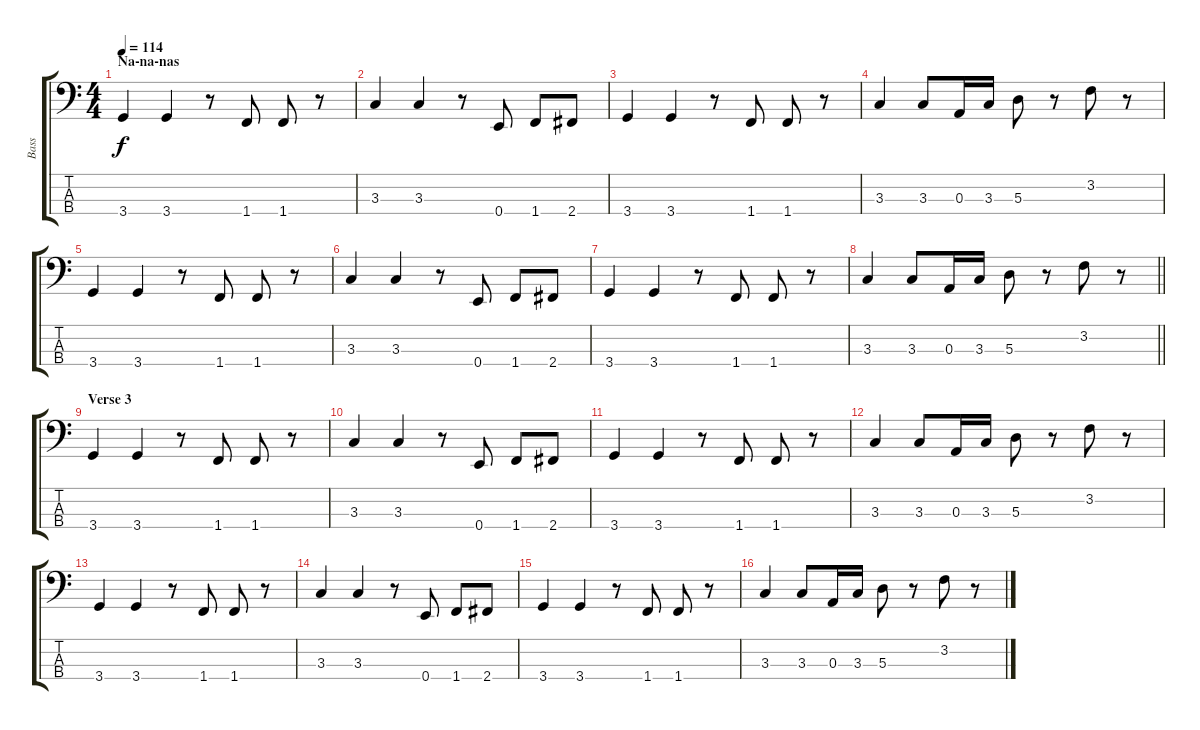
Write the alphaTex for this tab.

\track ("Bass" "Bass") {instrument electricbassfinger}
\staff {score tabs}
\tuning (G2 D2 A1 E1) {hide}
\ts (4 4)
\section ("" "Na-na-nas")
\tempo 114
\clef f4
\ks c
3.4.4{dy f} 3.4.4 r.8 1.4.8 1.4.8 r.8 |
3.3.4 3.3.4 r.8 0.4.8 1.4.8 2.4.8 |
3.4.4 3.4.4 r.8 1.4.8 1.4.8 r.8 |
3.3.4 3.3.8 0.3.16 3.3.16 5.3.8 r.8 3.2.8 r.8 |
3.4.4 3.4.4 r.8 1.4.8 1.4.8 r.8 |
3.3.4 3.3.4 r.8 0.4.8 1.4.8 2.4.8 |
3.4.4 3.4.4 r.8 1.4.8 1.4.8 r.8 |
\barLineRight lightlight
3.3.4 3.3.8 0.3.16 3.3.16 5.3.8 r.8 3.2.8 r.8 |
\section ("" "Verse 3")
3.4.4 3.4.4 r.8 1.4.8 1.4.8 r.8 |
3.3.4 3.3.4 r.8 0.4.8 1.4.8 2.4.8 |
3.4.4 3.4.4 r.8 1.4.8 1.4.8 r.8 |
3.3.4 3.3.8 0.3.16 3.3.16 5.3.8 r.8 3.2.8 r.8 |
3.4.4 3.4.4 r.8 1.4.8 1.4.8 r.8 |
3.3.4 3.3.4 r.8 0.4.8 1.4.8 2.4.8 |
3.4.4 3.4.4 r.8 1.4.8 1.4.8 r.8 |
3.3.4 3.3.8 0.3.16 3.3.16 5.3.8 r.8 3.2.8 r.8
